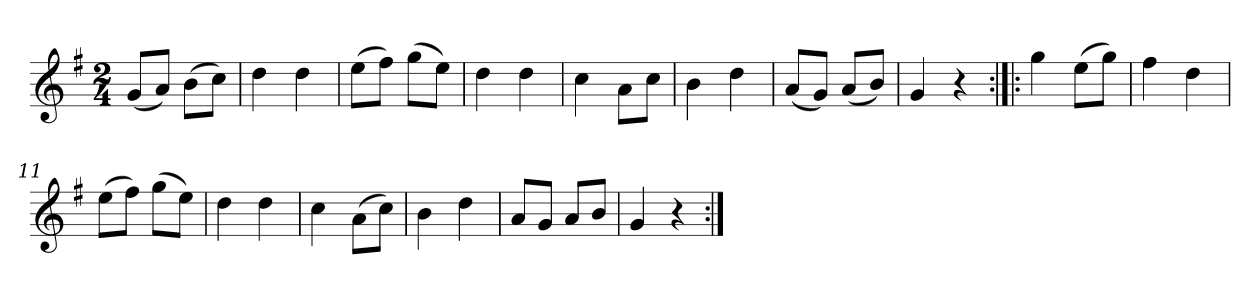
**kern
*part1
*staff1
*clefG2
*k[f#]
*G:
*M2/4
*MM120
=1
(8g/L
8a/J)
(8b\L
8cc\J)
=2
4dd
4dd
=3
(8ee\L
8ff#\J)
(8gg\L
8ee\J)
=4
4dd
4dd
=5
4cc
8a\L
8cc\J
=6
4b
4dd
=7
(8a/L
8g/J)
(8a/L
8b/J)
=8
4g
4r
=9:|!|:
4gg
(8ee\L
8gg\J)
=10
4ff#
4dd
=11
(8ee\L
8ff#\J)
(8gg\L
8ee\J)
=12
4dd
4dd
=13
4cc
(8a\L
8cc\J)
=14
4b
4dd
=15
8a/L
8g/J
8a/L
8b/J
=16
4g
4r
=:|!
*-
